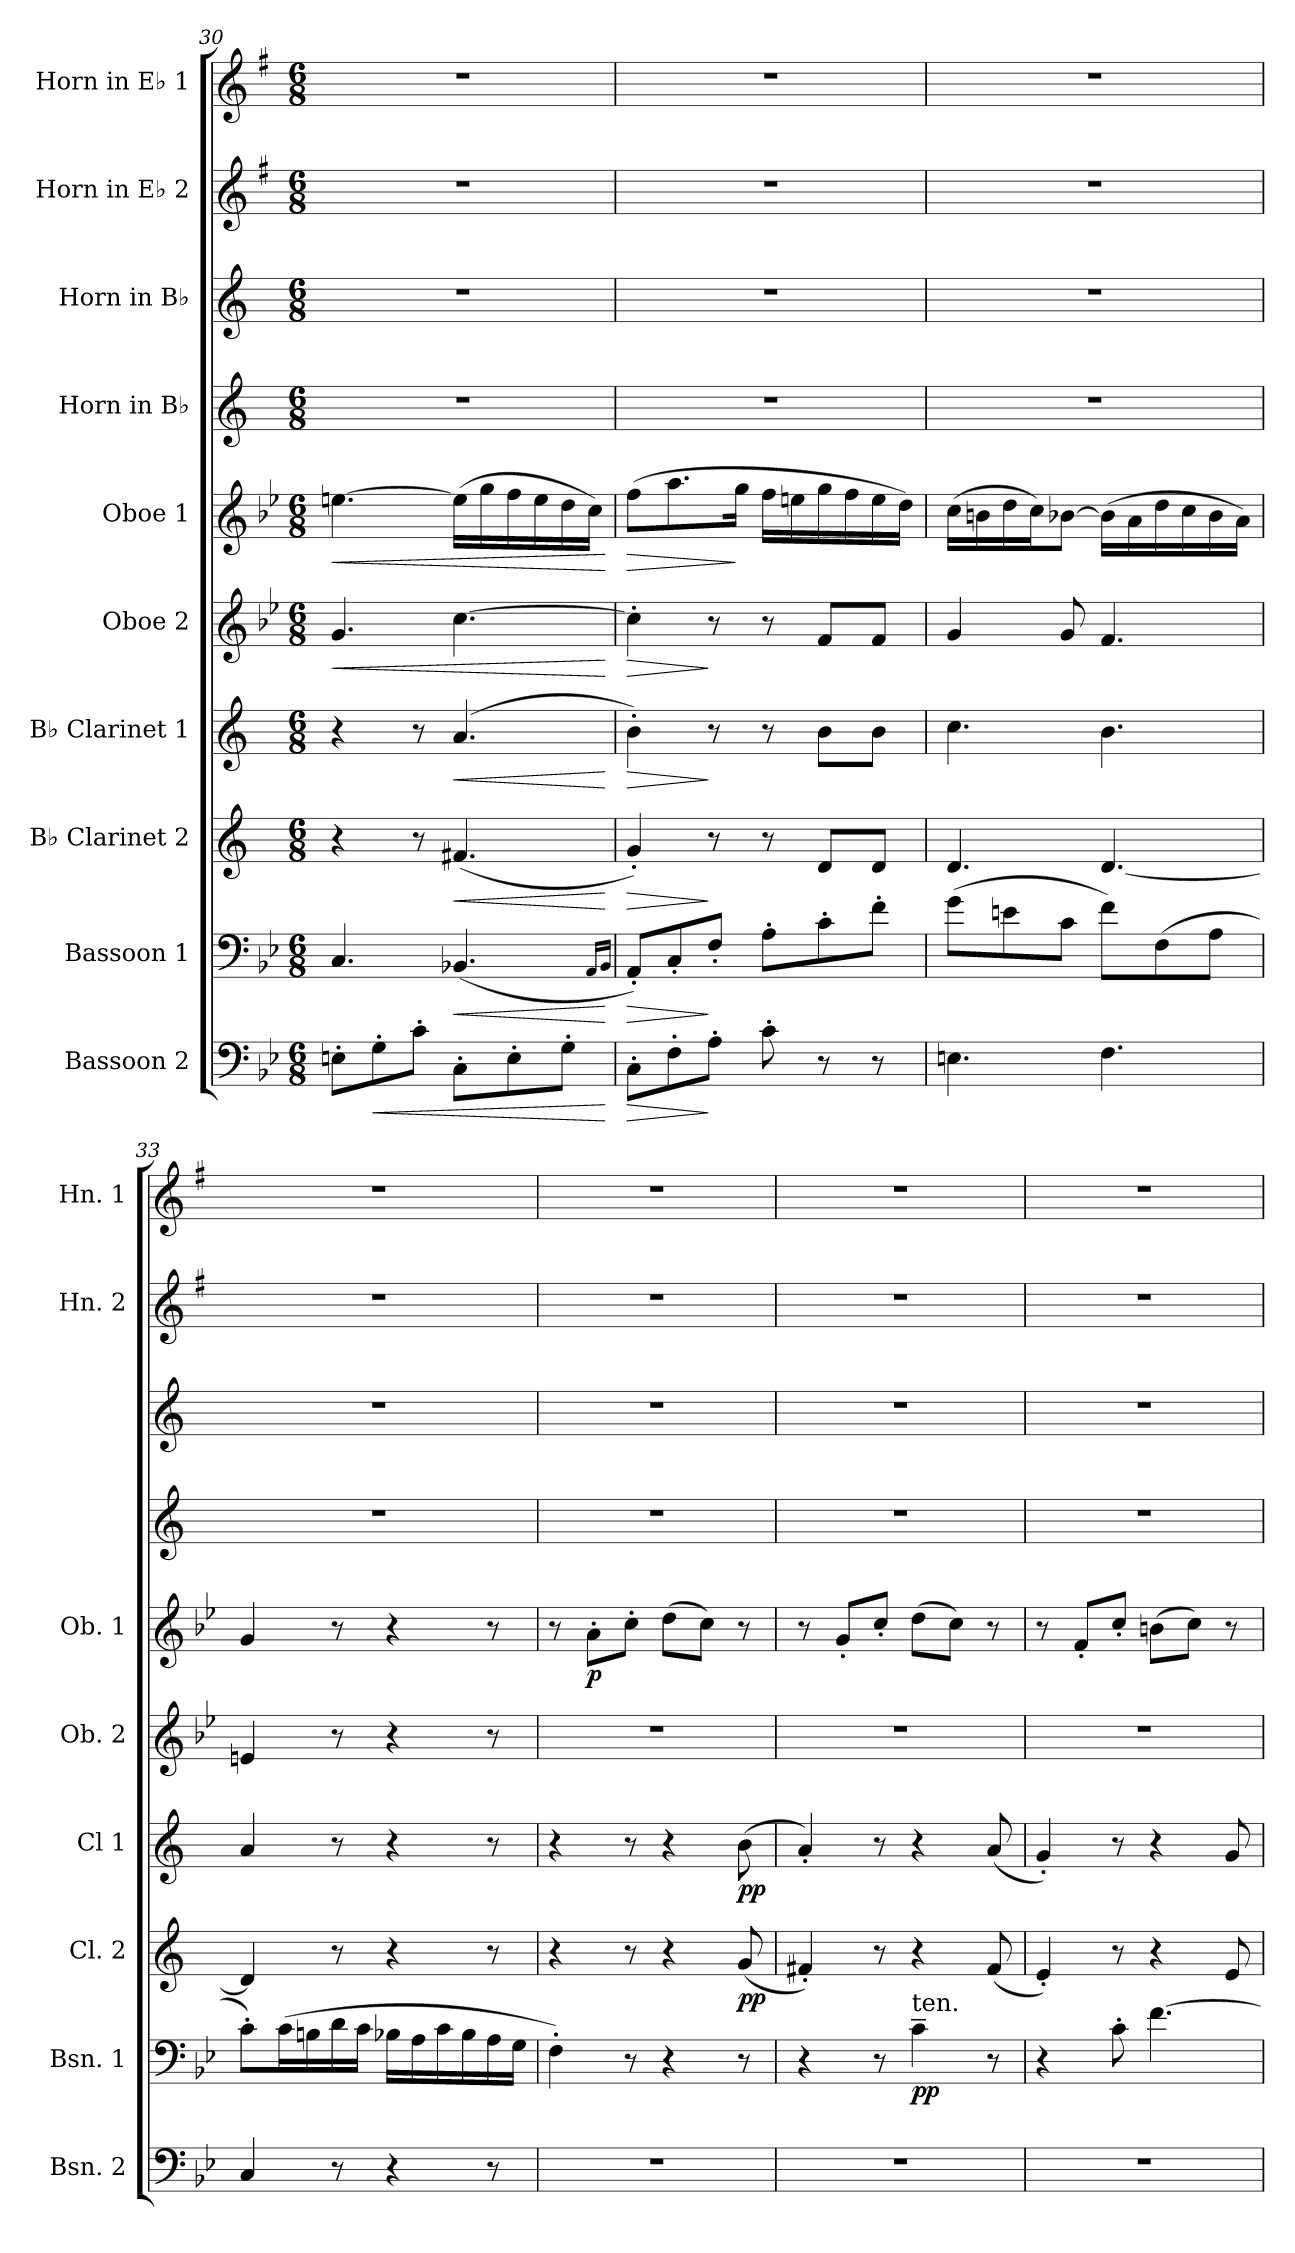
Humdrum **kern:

**kern	**dynam	**kern	**dynam	**kern	**dynam	**kern	**dynam	**kern	**dynam	**kern	**dynam	**kern	**kern	**kern	**kern
*part10	*part10	*part9	*part9	*part8	*part8	*part7	*part7	*part6	*part6	*part5	*part5	*part4	*part3	*part2	*part1
*staff10	*staff10	*staff9	*staff9	*staff8	*staff8	*staff7	*staff7	*staff6	*staff6	*staff5	*staff5	*staff4	*staff3	*staff2	*staff1
*I"Bassoon 2	*	*I"Bassoon 1	*	*I"B♭ Clarinet 2	*	*I"B♭ Clarinet 1	*	*I"Oboe 2	*	*I"Oboe 1	*	*I"Horn in B♭	*I"Horn in B♭	*I"Horn in E♭ 2	*I"Horn in E♭ 1
*I'Bsn. 2	*	*I'Bsn. 1	*	*I'Cl. 2	*	*I'Cl 1	*	*I'Ob. 2	*	*I'Ob. 1	*	*	*	*I'Hn. 2	*I'Hn. 1
*clefF4	*	*clefF4	*	*clefG2	*	*clefG2	*	*clefG2	*	*clefG2	*	*clefG2	*clefG2	*clefG2	*clefG2
*	*	*	*	*ITrd1c2	*	*ITrd1c2	*	*	*	*	*	*ITrd1c2	*ITrd1c2	*ITrd5c9	*ITrd5c9
*k[b-e-]	*	*k[b-e-]	*	*k[b-e-]	*	*k[b-e-]	*	*k[b-e-]	*	*k[b-e-]	*	*k[b-e-]	*k[b-e-]	*k[b-e-]	*k[b-e-]
*M6/8	*	*M6/8	*	*M6/8	*	*M6/8	*	*M6/8	*	*M6/8	*	*M6/8	*M6/8	*M6/8	*M6/8
=30	=30	=30	=30	=30	=30	=30	=30	=30	=30	=30	=30	=30	=30	=30	=30
!	!	!	!	!	!	!	!	!	!LO:HP:b	!	!LO:HP:b	!	!	!	!
8En'\L	.	4.C/	.	4r	.	4r	.	4.g/	<	[4.een\	<	2.r	2.r	2.r	2.r
!	!LO:HP:b	!	!	!	!	!	!	!	!	!	!	!	!	!	!
8G'\	<	.	.	.	.	.	.	.	.	.	.	.	.	.	.
8c'\J	.	.	.	8r	.	8r	.	.	.	.	.	.	.	.	.
!	!	!	!LO:HP:b	!	!LO:HP:b	!	!LO:HP:b	!	!	!	!	!	!	!	!
8C'\L	.	(<4.BB-X/	<	(<4.en/	<	(<4.g/	<	[4.cc\	.	(>16ee\LL]	.	.	.	.	.
.	.	.	.	.	.	.	.	.	.	16gg\	.	.	.	.	.
8E'\	.	.	.	.	.	.	.	.	.	16ff\	.	.	.	.	.
.	.	.	.	.	.	.	.	.	.	16ee\	.	.	.	.	.
8G'\J	.	.	.	.	.	.	.	.	.	16dd\	.	.	.	.	.
.	.	.	.	.	.	.	.	.	.	16cc\JJ)	.	.	.	.	.
.	.	16qAA/LL	.	.	.	.	.	.	.	.	.	.	.	.	.
.	.	16qBB-/JJ	.	.	.	.	.	.	.	.	.	.	.	.	.
.	[	.	[	.	[	.	[	.	[	.	[	.	.	.	.
=31	=31	=31	=31	=31	=31	=31	=31	=31	=31	=31	=31	=31	=31	=31	=31
!	!LO:HP:b	!	!LO:HP:b	!	!LO:HP:b	!	!LO:HP:b	!	!LO:HP:b	!	!LO:HP:b	!	!	!	!
8C'\L	>	8AA'/L)	>	4f'/)	>	4a'\)	>	4cc'\]	>	(>8ff\L	>	2.r	2.r	2.r	2.r
8F'\	.	8C'/	.	.	.	.	.	.	.	8.aa\	.	.	.	.	.
8A'\J	]	8F'/J	]	8r	]	8r	]	8r	]	.	.	.	.	.	.
.	.	.	.	.	.	.	.	.	.	16gg\Jk	]	.	.	.	.
8c'\	.	8A'\L	.	8r	.	8r	.	8r	.	16ff\LL	.	.	.	.	.
.	.	.	.	.	.	.	.	.	.	16een\	.	.	.	.	.
8r	.	8c'\	.	8c/L	.	8a\L	.	8f/L	.	16gg\	.	.	.	.	.
.	.	.	.	.	.	.	.	.	.	16ff\	.	.	.	.	.
8r	.	8f'\J	.	8c/J	.	8a\J	.	8f/J	.	16ee\	.	.	.	.	.
.	.	.	.	.	.	.	.	.	.	16dd\JJ)	.	.	.	.	.
!!LO:PB:g=z
=32	=32	=32	=32	=32	=32	=32	=32	=32	=32	=32	=32	=32	=32	=32	=32
4.En\	.	(>8g\L	.	4.c/	.	4.b-\	.	4g/	.	(>16cc\LL	.	2.r	2.r	2.r	2.r
.	.	.	.	.	.	.	.	.	.	16bn\	.	.	.	.	.
.	.	8en\	.	.	.	.	.	.	.	16dd\	.	.	.	.	.
.	.	.	.	.	.	.	.	.	.	16cc\J)	.	.	.	.	.
.	.	8c\J	.	.	.	.	.	8g/	.	[8b-X\J	.	.	.	.	.
4.F\	.	8f\L)	.	[4.c/	.	4.a\	.	4.f/	.	(>16b-\LL]	.	.	.	.	.
.	.	.	.	.	.	.	.	.	.	16a\	.	.	.	.	.
.	.	(>8F\	.	.	.	.	.	.	.	16dd\	.	.	.	.	.
.	.	.	.	.	.	.	.	.	.	16cc\	.	.	.	.	.
.	.	8A\J	.	.	.	.	.	.	.	16b-\	.	.	.	.	.
.	.	.	.	.	.	.	.	.	.	16a\JJ)	.	.	.	.	.
=33	=33	=33	=33	=33	=33	=33	=33	=33	=33	=33	=33	=33	=33	=33	=33
4C/	.	8c'\L)	.	4c/]	.	4g/	.	4en/	.	4g/	.	2.r	2.r	2.r	2.r
.	.	(>16c\L	.	.	.	.	.	.	.	.	.	.	.	.	.
.	.	16Bn\	.	.	.	.	.	.	.	.	.	.	.	.	.
8r	.	16d\	.	8r	.	8r	.	8r	.	8r	.	.	.	.	.
.	.	16c\JJ	.	.	.	.	.	.	.	.	.	.	.	.	.
4r	.	16B-X\LL	.	4r	.	4r	.	4r	.	4r	.	.	.	.	.
.	.	16A\	.	.	.	.	.	.	.	.	.	.	.	.	.
.	.	16c\	.	.	.	.	.	.	.	.	.	.	.	.	.
.	.	16B-\	.	.	.	.	.	.	.	.	.	.	.	.	.
8r	.	16A\	.	8r	.	8r	.	8r	.	8r	.	.	.	.	.
.	.	16G\JJ	.	.	.	.	.	.	.	.	.	.	.	.	.
=34	=34	=34	=34	=34	=34	=34	=34	=34	=34	=34	=34	=34	=34	=34	=34
2.r	.	4F'\)	.	4r	.	4r	.	2.r	.	8r	.	2.r	2.r	2.r	2.r
!	!	!	!	!	!	!	!	!	!	!	!LO:DY:b	!	!	!	!
.	.	.	.	.	.	.	.	.	.	8a'\L	p	.	.	.	.
.	.	8r	.	8r	.	8r	.	.	.	8cc'\J	.	.	.	.	.
.	.	4r	.	4r	.	4r	.	.	.	(>8dd\L	.	.	.	.	.
.	.	.	.	.	.	.	.	.	.	8cc\J)	.	.	.	.	.
!	!	!	!	!	!LO:DY:b	!	!LO:DY:b	!	!	!	!	!	!	!	!
.	.	8r	.	(<8f/	pp	(>8a\	pp	.	.	8r	.	.	.	.	.
=35	=35	=35	=35	=35	=35	=35	=35	=35	=35	=35	=35	=35	=35	=35	=35
2.r	.	4r	.	4en'/)	.	4g'/)	.	2.r	.	8r	.	2.r	2.r	2.r	2.r
.	.	.	.	.	.	.	.	.	.	8g'/L	.	.	.	.	.
.	.	8r	.	8r	.	8r	.	.	.	8cc'/J	.	.	.	.	.
!	!	!LO:TX:a:t=ten.	!	!	!	!	!	!	!	!	!	!	!	!	!
!	!	!	!LO:DY:b	!	!	!	!	!	!	!	!	!	!	!	!
.	.	4c~\	pp	4r	.	4r	.	.	.	(>8dd\L	.	.	.	.	.
.	.	.	.	.	.	.	.	.	.	8cc\J)	.	.	.	.	.
.	.	8r	.	(<8e/	.	(<8g/	.	.	.	8r	.	.	.	.	.
!!LO:PB:g=z
=36	=36	=36	=36	=36	=36	=36	=36	=36	=36	=36	=36	=36	=36	=36	=36
2.r	.	4r	.	4d'/)	.	4f'/)	.	2.r	.	8r	.	2.r	2.r	2.r	2.r
.	.	.	.	.	.	.	.	.	.	8f'/L	.	.	.	.	.
.	.	8c'\	.	8r	.	8r	.	.	.	8cc'/J	.	.	.	.	.
.	.	[4.f\	.	4r	.	4r	.	.	.	(>8bn\L	.	.	.	.	.
.	.	.	.	.	.	.	.	.	.	8cc\J)	.	.	.	.	.
.	.	.	.	8d/	.	8f/	.	.	.	8r	.	.	.	.	.
=	=	=	=	=	=	=	=	=	=	=	=	=	=	=	=
*-	*-	*-	*-	*-	*-	*-	*-	*-	*-	*-	*-	*-	*-	*-	*-
